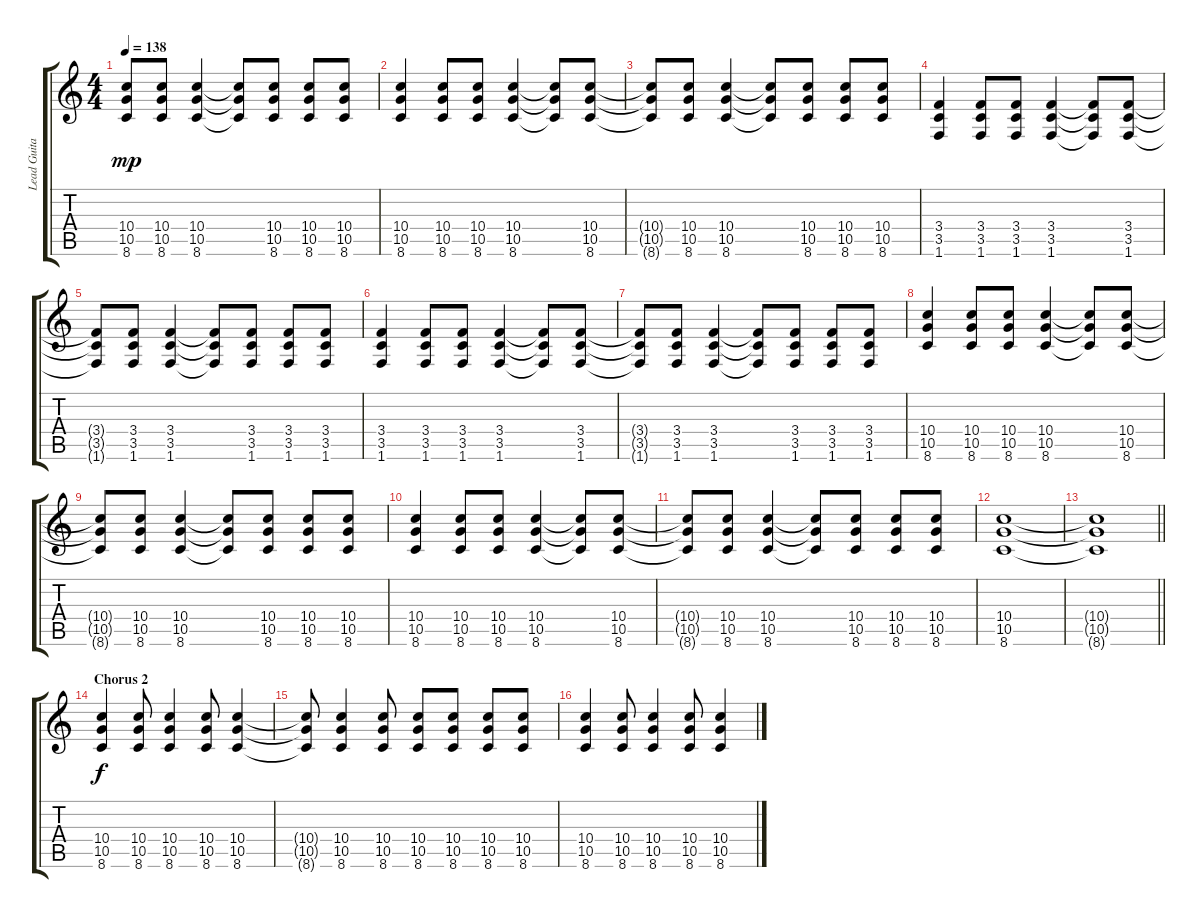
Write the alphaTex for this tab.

\track ("Lead Guitar" "Lead Guita") {instrument electricguitarclean}
\staff {score tabs}
\tuning (E4 B3 G3 D3 A2 E2) {hide}
\ts (4 4)
\tempo 138
\clef g2
\ks c
(10.4{t} 10.5{t} 8.6{t}).8{dy mp} (10.4 10.5 8.6).8 (10.4 10.5 8.6).4 (10.4{t} 10.5{t} 8.6{t}).8 (10.4 10.5 8.6).8 (10.4 10.5 8.6).8 (10.4 10.5 8.6).8 |
(10.4 10.5 8.6).4 (10.4 10.5 8.6).8 (10.4 10.5 8.6).8 (10.4 10.5 8.6).4 (10.4{t} 10.5{t} 8.6{t}).8 (10.4 10.5 8.6).8 |
(10.4{t} 10.5{t} 8.6{t}).8 (10.4 10.5 8.6).8 (10.4 10.5 8.6).4 (10.4{t} 10.5{t} 8.6{t}).8 (10.4 10.5 8.6).8 (10.4 10.5 8.6).8 (10.4 10.5 8.6).8 |
(3.4 3.5 1.6).4 (3.4 3.5 1.6).8 (3.4 3.5 1.6).8 (3.4 3.5 1.6).4 (3.4{t} 3.5{t} 1.6{t}).8 (3.4 3.5 1.6).8 |
(3.4{t} 3.5{t} 1.6{t}).8 (3.4 3.5 1.6).8 (3.4 3.5 1.6).4 (3.4{t} 3.5{t} 1.6{t}).8 (3.4 3.5 1.6).8 (3.4 3.5 1.6).8 (3.4 3.5 1.6).8 |
(3.4 3.5 1.6).4 (3.4 3.5 1.6).8 (3.4 3.5 1.6).8 (3.4 3.5 1.6).4 (3.4{t} 3.5{t} 1.6{t}).8 (3.4 3.5 1.6).8 |
(3.4{t} 3.5{t} 1.6{t}).8 (3.4 3.5 1.6).8 (3.4 3.5 1.6).4 (3.4{t} 3.5{t} 1.6{t}).8 (3.4 3.5 1.6).8 (3.4 3.5 1.6).8 (3.4 3.5 1.6).8 |
(10.4 10.5 8.6).4 (10.4 10.5 8.6).8 (10.4 10.5 8.6).8 (10.4 10.5 8.6).4 (10.4{t} 10.5{t} 8.6{t}).8 (10.4 10.5 8.6).8 |
(10.4{t} 10.5{t} 8.6{t}).8 (10.4 10.5 8.6).8 (10.4 10.5 8.6).4 (10.4{t} 10.5{t} 8.6{t}).8 (10.4 10.5 8.6).8 (10.4 10.5 8.6).8 (10.4 10.5 8.6).8 |
(10.4 10.5 8.6).4 (10.4 10.5 8.6).8 (10.4 10.5 8.6).8 (10.4 10.5 8.6).4 (10.4{t} 10.5{t} 8.6{t}).8 (10.4 10.5 8.6).8 |
(10.4{t} 10.5{t} 8.6{t}).8 (10.4 10.5 8.6).8 (10.4 10.5 8.6).4 (10.4{t} 10.5{t} 8.6{t}).8 (10.4 10.5 8.6).8 (10.4 10.5 8.6).8 (10.4 10.5 8.6).8 |
(10.4 10.5 8.6).1 |
\barLineRight lightlight
(10.4{t} 10.5{t} 8.6{t}).1 |
\section ("" "Chorus 2")
(10.4 10.5 8.6).4{dy f instrument distortionguitar} (10.4 10.5 8.6).8 (10.4 10.5 8.6).4 (10.4 10.5 8.6).8 (10.4 10.5 8.6).4 |
(10.4{t} 10.5{t} 8.6{t}).8 (10.4 10.5 8.6).4 (10.4 10.5 8.6).8 (10.4 10.5 8.6).8 (10.4 10.5 8.6).8 (10.4 10.5 8.6).8 (10.4 10.5 8.6).8 |
(10.4 10.5 8.6).4 (10.4 10.5 8.6).8 (10.4 10.5 8.6).4 (10.4 10.5 8.6).8 (10.4 10.5 8.6).4
